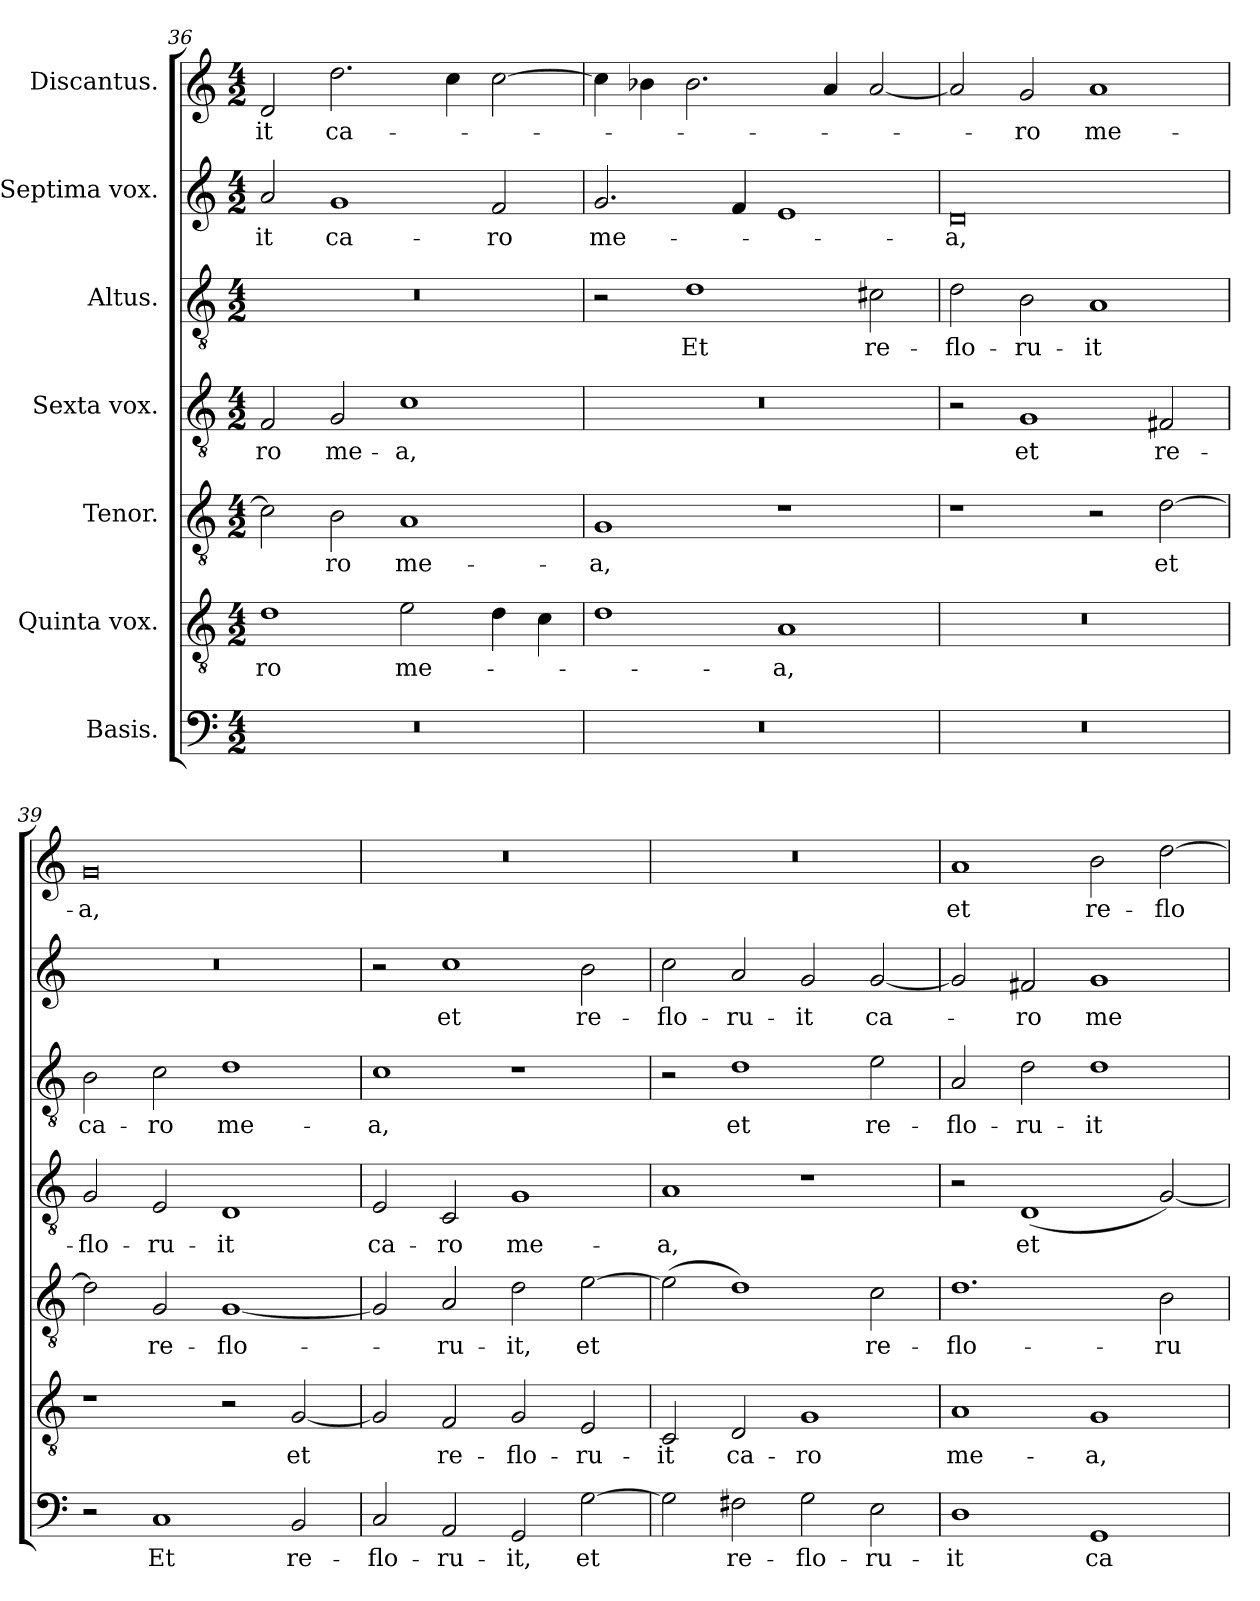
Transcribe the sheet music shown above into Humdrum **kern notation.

**kern	**text	**kern	**text	**kern	**text	**kern	**text	**kern	**text	**kern	**text	**kern	**text
*part7	*part7	*part6	*part6	*part5	*part5	*part4	*part4	*part3	*part3	*part2	*part2	*part1	*part1
*staff7	*staff7	*staff6	*staff6	*staff5	*staff5	*staff4	*staff4	*staff3	*staff3	*staff2	*staff2	*staff1	*staff1
*I"Basis.	*	*I"Quinta vox.	*	*I"Tenor.	*	*I"Sexta vox.	*	*I"Altus.	*	*I"Septima vox.	*	*I"Discantus.	*
*clefF4	*	*clefGv2	*	*clefGv2	*	*clefGv2	*	*clefGv2	*	*clefG2	*	*clefG2	*
*k[]	*	*k[]	*	*k[]	*	*k[]	*	*k[]	*	*k[]	*	*k[]	*
*M4/2	*	*M4/2	*	*M4/2	*	*M4/2	*	*M4/2	*	*M4/2	*	*M4/2	*
=36	=36	=36	=36	=36	=36	=36	=36	=36	=36	=36	=36	=36	=36
!	!	!	!LO:LY:b	!	!	!	!LO:LY:b	!	!	!	!LO:LY:b	!	!LO:LY:b
0r	.	1d	-ro	2c\]	.	2F/	-ro	0r	.	2a/	-it	2d/	-it
!	!	!	!	!	!LO:LY:b	!	!LO:LY:b	!	!	!	!LO:LY:b	!	!LO:LY:b
.	.	.	.	2B\	-ro	2G/	me-	.	.	1g	ca-	2.dd\	ca-
!	!	!	!LO:LY:b	!	!LO:LY:b	!	!LO:LY:b	!	!	!	!	!	!
.	.	2e\	me-	1A	me-	1c	-a,	.	.	.	.	.	.
.	.	.	.	.	.	.	.	.	.	.	.	4cc\	.
!	!	!	!	!	!	!	!	!	!	!	!LO:LY:b	!	!
.	.	4d\	.	.	.	.	.	.	.	2f/	-ro	[2cc\	.
.	.	4c\	.	.	.	.	.	.	.	.	.	.	.
=37	=37	=37	=37	=37	=37	=37	=37	=37	=37	=37	=37	=37	=37
!	!	!	!	!	!LO:LY:b	!	!	!	!	!	!LO:LY:b	!	!
0r	.	1d	.	1G	-a,	0r	.	2r	.	2.g/	me-	4cc\]	.
.	.	.	.	.	.	.	.	.	.	.	.	4b-X\	.
!	!	!	!	!	!	!	!	!	!LO:LY:b	!	!	!	!
.	.	.	.	.	.	.	.	1d	Et	.	.	2.b-\	.
.	.	.	.	.	.	.	.	.	.	4f/	.	.	.
!	!	!	!LO:LY:b	!	!	!	!	!	!	!	!	!	!
.	.	1A	-a,	1r	.	.	.	.	.	1e	.	.	.
.	.	.	.	.	.	.	.	.	.	.	.	4a/	.
!	!	!	!	!	!	!	!	!	!LO:LY:b	!	!	!	!
.	.	.	.	.	.	.	.	2c#X\	re-	.	.	[2a/	.
=38	=38	=38	=38	=38	=38	=38	=38	=38	=38	=38	=38	=38	=38
!	!	!	!	!	!	!	!	!	!LO:LY:b	!	!LO:LY:b	!	!
0r	.	0r	.	1r	.	2r	.	2d\	-flo-	0d	-a,	2a/]	.
!	!	!	!	!	!	!	!LO:LY:b	!	!LO:LY:b	!	!	!	!LO:LY:b
.	.	.	.	.	.	1G	et	2B\	-ru-	.	.	2g/	-ro
!	!	!	!	!	!	!	!	!	!LO:LY:b	!	!	!	!LO:LY:b
.	.	.	.	2r	.	.	.	1A	-it	.	.	1a	me-
!	!	!	!	!	!LO:LY:b	!	!LO:LY:b	!	!	!	!	!	!
.	.	.	.	[2d\	et	2F#X/	re-	.	.	.	.	.	.
=39	=39	=39	=39	=39	=39	=39	=39	=39	=39	=39	=39	=39	=39
!	!	!	!	!	!	!	!LO:LY:b	!	!LO:LY:b	!	!	!	!LO:LY:b
2r	.	1r	.	2d\]	.	2G/	-flo-	2B\	ca-	0r	.	0g	-a,
!	!LO:LY:b	!	!	!	!LO:LY:b	!	!LO:LY:b	!	!LO:LY:b	!	!	!	!
1C	Et	.	.	2G/	re-	2E/	-ru-	2c\	-ro	.	.	.	.
!	!	!	!	!	!LO:LY:b	!	!LO:LY:b	!	!LO:LY:b	!	!	!	!
.	.	2r	.	[1G	-flo-	1D	-it	1d	me-	.	.	.	.
!	!LO:LY:b	!	!LO:LY:b	!	!	!	!	!	!	!	!	!	!
2BB/	re-	[2G/	et	.	.	.	.	.	.	.	.	.	.
=40	=40	=40	=40	=40	=40	=40	=40	=40	=40	=40	=40	=40	=40
!	!LO:LY:b	!	!	!	!	!	!LO:LY:b	!	!LO:LY:b	!	!	!	!
2C/	-flo-	2G/]	.	2G/]	.	2E/	ca-	1c	-a,	2r	.	0r	.
!	!LO:LY:b	!	!LO:LY:b	!	!LO:LY:b	!	!LO:LY:b	!	!	!	!LO:LY:b	!	!
2AA/	-ru-	2F/	re-	2A/	-ru-	2C/	-ro	.	.	1cc	et	.	.
!	!LO:LY:b	!	!LO:LY:b	!	!LO:LY:b	!	!LO:LY:b	!	!	!	!	!	!
2GG/	-it,	2G/	-flo-	2d\	-it,	1G	me-	1r	.	.	.	.	.
!	!LO:LY:b	!	!LO:LY:b	!	!LO:LY:b	!	!	!	!	!	!LO:LY:b	!	!
[2G\	et	2E/	-ru-	[2e\	et	.	.	.	.	2b\	re-	.	.
!!LO:LB:g=z
=41	=41	=41	=41	=41	=41	=41	=41	=41	=41	=41	=41	=41	=41
!	!	!	!LO:LY:b	!	!	!	!LO:LY:b	!	!	!	!LO:LY:b	!	!
2G\]	.	2C/	-it	(2e\]	.	1A	-a,	2r	.	2cc\	-flo-	0r	.
!	!LO:LY:b	!	!LO:LY:b	!	!	!	!	!	!LO:LY:b	!	!LO:LY:b	!	!
2F#X\	re-	2D/	ca-	1d)	.	.	.	1d	et	2a/	-ru-	.	.
!	!LO:LY:b	!	!LO:LY:b	!	!	!	!	!	!	!	!LO:LY:b	!	!
2G\	-flo-	1G	-ro	.	.	1r	.	.	.	2g/	-it	.	.
!	!LO:LY:b	!	!	!	!LO:LY:b	!	!	!	!LO:LY:b	!	!LO:LY:b	!	!
2E\	-ru-	.	.	2c\	re-	.	.	2e\	re-	[2g/	ca-	.	.
=42	=42	=42	=42	=42	=42	=42	=42	=42	=42	=42	=42	=42	=42
!	!LO:LY:b	!	!LO:LY:b	!	!LO:LY:b	!	!	!	!LO:LY:b	!	!	!	!LO:LY:b
1D	-it	1A	me-	1.d	-flo-	2r	.	2A/	-flo-	2g/]	.	1a	et
!	!	!	!	!	!	!	!LO:LY:b	!	!LO:LY:b	!	!LO:LY:b	!	!
.	.	.	.	.	.	(<1D	et	2d\	-ru-	2f#X/	-ro	.	.
!	!LO:LY:b	!	!LO:LY:b	!	!	!	!	!	!LO:LY:b	!	!LO:LY:b	!	!LO:LY:b
1GG	ca-	1G	-a,	.	.	.	.	1d	-it	1g	me-	2b\	re-
!	!	!	!	!	!LO:LY:b	!	!	!	!	!	!	!	!LO:LY:b
.	.	.	.	2B\	-ru-	[2G/)	.	.	.	.	.	[2dd\	-flo-
=	=	=	=	=	=	=	=	=	=	=	=	=	=
*-	*-	*-	*-	*-	*-	*-	*-	*-	*-	*-	*-	*-	*-
